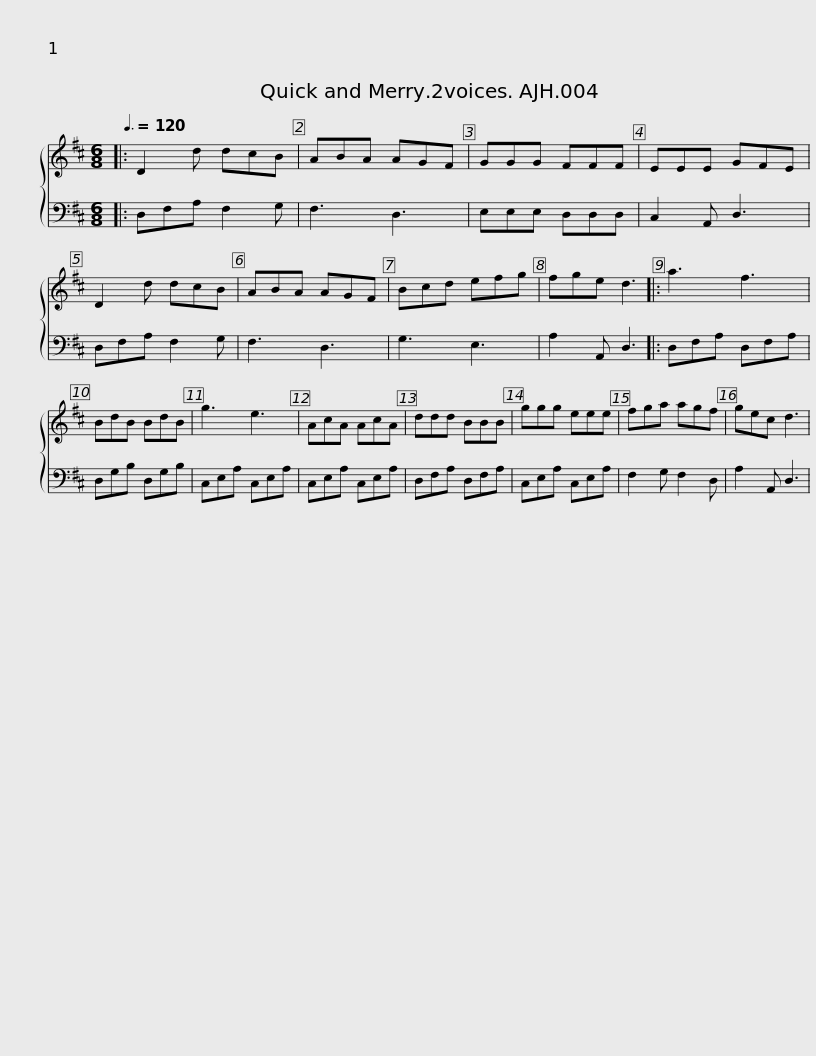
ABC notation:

X:1
%%score { 1 2 }
L:1/8
Q:3/8=120
M:6/8
I:linebreak $
K:D
V:1 treble
V:2 bass
V:1
|: D2 d dcB | ABA AGF | GGG FFF | EEE GFE | D2 d dcB | %5
 ABA AGF | Bcd efg |$ fge d3 |: a3 f3 | BdB BdB | %10
 g3 e3 | AcA AcA | ddd BBB | ggg eee |$ fga agf | %15
 gec d3 | %16
V:2
|: D,F,A, F,2 G, | F,3 D,3 | E,E,E, D,D,D, | C,2 A,, D,3 | D,F,A, F,2 G, | %5
 F,3 D,3 | G,3 E,3 |$ A,2 A,, D,3 |: D,F,A, D,F,A, | D,G,B, D,G,B, | %10
 C,E,A, C,E,A, | C,E,A, C,E,A, | D,F,A, D,F,A, | C,E,A, C,E,A, |$ F,2 G, F,2 D, | %15
 A,2 A,, D,3 | %16
